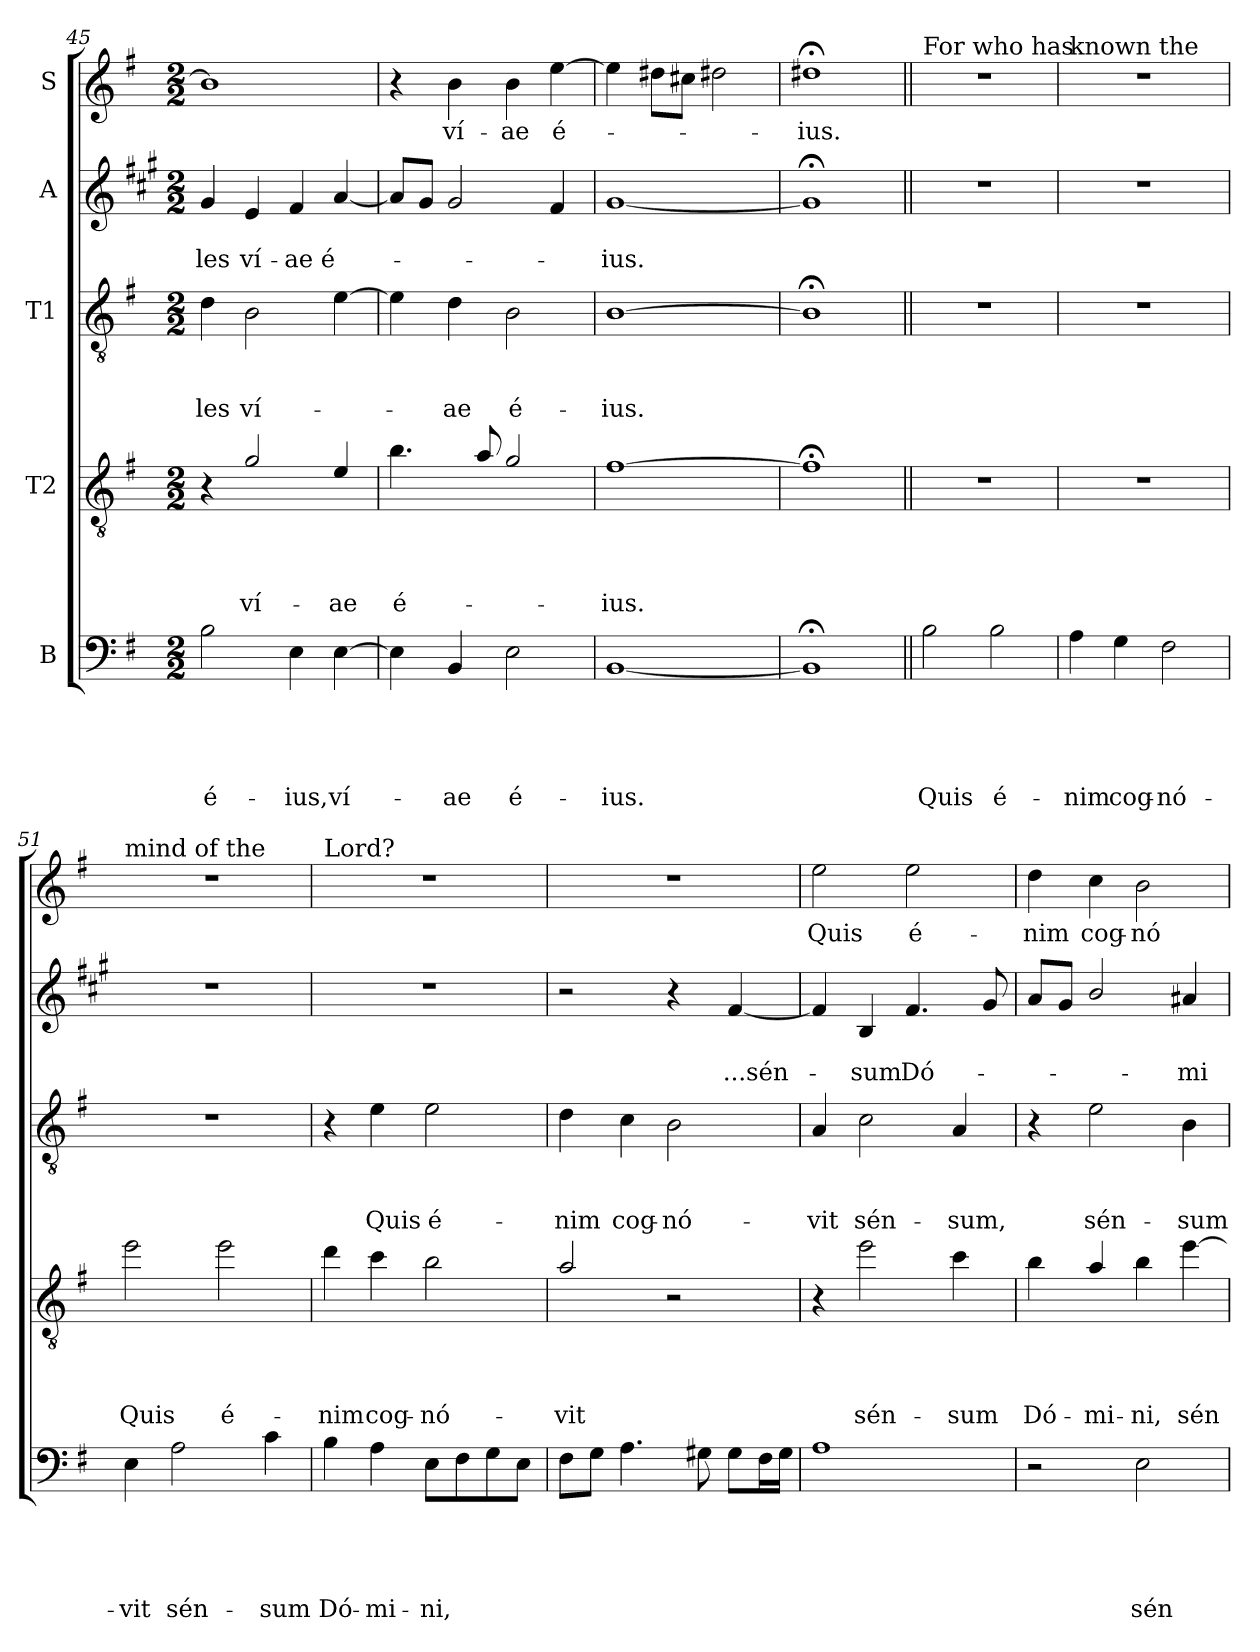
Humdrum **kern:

**kern	**text	**text	**text	**text	**text	**kern	**text	**text	**text	**text	**kern	**text	**text	**text	**kern	**text	**text	**kern	**text
*part5	*part5	*part5	*part5	*part5	*part5	*part4	*part4	*part4	*part4	*part4	*part3	*part3	*part3	*part3	*part2	*part2	*part2	*part1	*part1
*staff5	*staff5	*staff5	*staff5	*staff5	*staff5	*staff4	*staff4	*staff4	*staff4	*staff4	*staff3	*staff3	*staff3	*staff3	*staff2	*staff2	*staff2	*staff1	*staff1
*I"B	*	*	*	*	*	*I"T2	*	*	*	*	*I"T1	*	*	*	*I"A	*	*	*I"S	*
*clefF4	*	*	*	*	*	*clefGv2	*	*	*	*	*clefGv2	*	*	*	*clefG2	*	*	*clefG2	*
*	*	*	*	*	*	*ITrd8c14	*	*	*	*	*	*	*	*	*ITrd1c2	*	*	*	*
*k[f#]	*	*	*	*	*	*k[f#]	*	*	*	*	*k[f#]	*	*	*	*k[f#]	*	*	*k[f#]	*
*G:	*	*	*	*	*	*G:	*	*	*	*	*G:	*	*	*	*G:	*	*	*G:	*
*M2/2	*	*	*	*	*	*M2/2	*	*	*	*	*M2/2	*	*	*	*M2/2	*	*	*M2/2	*
=45	=45	=45	=45	=45	=45	=45	=45	=45	=45	=45	=45	=45	=45	=45	=45	=45	=45	=45	=45
!	!	!	!	!	!LO:LY:b	!	!	!	!	!	!	!	!	!LO:LY:b	!	!	!LO:LY:b	!	!
2B\	.	.	.	.	é-	4r	.	.	.	.	4d\	.	.	-les	4f#/	.	-les	1b]	.
!	!	!	!	!	!	!	!	!	!	!LO:LY:b	!	!	!	!LO:LY:b	!	!	!LO:LY:b	!	!
.	.	.	.	.	.	2G/	.	.	.	ví-	2B\	.	.	ví-	4d/	.	ví-	.	.
!	!	!	!	!	!LO:LY:b	!	!	!	!	!	!	!	!	!	!	!	!LO:LY:b	!	!
4E\	.	.	.	.	-ius,	.	.	.	.	.	.	.	.	.	4e/	.	-ae	.	.
!	!	!	!	!	!LO:LY:b	!	!	!	!	!LO:LY:b	!	!	!	!	!	!	!LO:LY:b	!	!
[4E\	.	.	.	.	ví-	4E/	.	.	.	-ae	[4e\	.	.	.	[4g/	.	é-	.	.
=46	=46	=46	=46	=46	=46	=46	=46	=46	=46	=46	=46	=46	=46	=46	=46	=46	=46	=46	=46
!	!	!	!	!	!	!	!	!	!	!LO:LY:b	!	!	!	!	!	!	!	!	!
4E\]	.	.	.	.	.	4.B\	.	.	.	é-	4e\]	.	.	.	8g/L]	.	.	4r	.
.	.	.	.	.	.	.	.	.	.	.	.	.	.	.	8f#/J	.	.	.	.
!	!	!	!	!	!LO:LY:b	!	!	!	!	!	!	!	!	!LO:LY:b	!	!	!	!	!LO:LY:b
4BB/	.	.	.	.	-ae	.	.	.	.	.	4d\	.	.	-ae	2f#/	.	.	4b\	ví-
.	.	.	.	.	.	8A/	.	.	.	.	.	.	.	.	.	.	.	.	.
!	!	!	!	!	!LO:LY:b	!	!	!	!	!	!	!	!	!LO:LY:b	!	!	!	!	!LO:LY:b
2E\	.	.	.	.	é-	2G/	.	.	.	.	2B\	.	.	é-	.	.	.	4b\	-ae
!	!	!	!	!	!	!	!	!	!	!	!	!	!	!	!	!	!	!	!LO:LY:b
.	.	.	.	.	.	.	.	.	.	.	.	.	.	.	4e/	.	.	[4ee\	é-
=47	=47	=47	=47	=47	=47	=47	=47	=47	=47	=47	=47	=47	=47	=47	=47	=47	=47	=47	=47
!	!	!	!	!	!LO:LY:b	!	!	!	!	!LO:LY:b	!	!	!	!LO:LY:b	!	!	!LO:LY:b	!	!
[1BB	.	.	.	.	-ius.	[1F#	.	.	.	-ius.	[1B	.	.	-ius.	[1f#	.	-ius.	4ee\]	.
.	.	.	.	.	.	.	.	.	.	.	.	.	.	.	.	.	.	8dd#X\L	.
.	.	.	.	.	.	.	.	.	.	.	.	.	.	.	.	.	.	8cc#\J	.
.	.	.	.	.	.	.	.	.	.	.	.	.	.	.	.	.	.	2dd#X\	.
!!LO:PB:g=z
=48	=48	=48	=48	=48	=48	=48	=48	=48	=48	=48	=48	=48	=48	=48	=48	=48	=48	=48	=48
!	!	!	!	!	!	!	!	!	!	!	!	!	!	!	!	!	!	!	!LO:LY:b
1BB;]	.	.	.	.	.	1F#;]	.	.	.	.	1B;<]	.	.	.	1f#;]	.	.	1dd#;<	-ius.
=49||	=49||	=49||	=49||	=49||	=49||	=49||	=49||	=49||	=49||	=49||	=49||	=49||	=49||	=49||	=49||	=49||	=49||	=49||	=49||
!	!	!	!	!	!	!	!	!	!	!	!	!	!	!	!	!	!	!LO:TX:a:t=For who has	!
!	!	!	!	!	!LO:LY:b	!	!	!	!	!	!	!	!	!	!	!	!	!	!
2B\	.	.	.	.	Quis	1r	.	.	.	.	1r	.	.	.	1r	.	.	1r	.
!	!	!	!	!	!LO:LY:b	!	!	!	!	!	!	!	!	!	!	!	!	!	!
2B\	.	.	.	.	é-	.	.	.	.	.	.	.	.	.	.	.	.	.	.
=50	=50	=50	=50	=50	=50	=50	=50	=50	=50	=50	=50	=50	=50	=50	=50	=50	=50	=50	=50
!	!	!	!	!	!	!	!	!	!	!	!	!	!	!	!	!	!	!LO:TX:a:t=known the	!
!	!	!	!	!	!LO:LY:b	!	!	!	!	!	!	!	!	!	!	!	!	!	!
4A\	.	.	.	.	-nim	1r	.	.	.	.	1r	.	.	.	1r	.	.	1r	.
!	!	!	!	!	!LO:LY:b	!	!	!	!	!	!	!	!	!	!	!	!	!	!
4G\	.	.	.	.	cog-	.	.	.	.	.	.	.	.	.	.	.	.	.	.
!	!	!	!	!	!LO:LY:b	!	!	!	!	!	!	!	!	!	!	!	!	!	!
2F#\	.	.	.	.	-nó-	.	.	.	.	.	.	.	.	.	.	.	.	.	.
=51	=51	=51	=51	=51	=51	=51	=51	=51	=51	=51	=51	=51	=51	=51	=51	=51	=51	=51	=51
!	!	!	!	!	!	!	!	!	!	!	!	!	!	!	!	!	!	!LO:TX:a:t=mind of the	!
!	!	!	!	!	!LO:LY:b	!	!	!	!	!LO:LY:b	!	!	!	!	!	!	!	!	!
4E\	.	.	.	.	-vit	2e\	.	.	.	Quis	1r	.	.	.	1r	.	.	1r	.
!	!	!	!	!	!LO:LY:b	!	!	!	!	!	!	!	!	!	!	!	!	!	!
2A\	.	.	.	.	sén-	.	.	.	.	.	.	.	.	.	.	.	.	.	.
!	!	!	!	!	!	!	!	!	!	!LO:LY:b	!	!	!	!	!	!	!	!	!
.	.	.	.	.	.	2e\	.	.	.	é-	.	.	.	.	.	.	.	.	.
!	!	!	!	!	!LO:LY:b	!	!	!	!	!	!	!	!	!	!	!	!	!	!
4c\	.	.	.	.	-sum	.	.	.	.	.	.	.	.	.	.	.	.	.	.
=52	=52	=52	=52	=52	=52	=52	=52	=52	=52	=52	=52	=52	=52	=52	=52	=52	=52	=52	=52
!	!	!	!	!	!	!	!	!	!	!	!	!	!	!	!	!	!	!LO:TX:a:t=Lord?	!
!	!	!	!	!	!LO:LY:b	!	!	!	!	!LO:LY:b	!	!	!	!	!	!	!	!	!
4B\	.	.	.	.	Dó-	4d\	.	.	.	-nim	4r	.	.	.	1r	.	.	1r	.
!	!	!	!	!	!LO:LY:b	!	!	!	!	!LO:LY:b	!	!	!	!LO:LY:b	!	!	!	!	!
4A\	.	.	.	.	-mi-	4c\	.	.	.	cog-	4e\	.	.	Quis	.	.	.	.	.
!	!	!	!	!	!LO:LY:b	!	!	!	!	!LO:LY:b	!	!	!	!LO:LY:b	!	!	!	!	!
8E\L	.	.	.	.	-ni,	2B\	.	.	.	-nó-	2e\	.	.	é-	.	.	.	.	.
8F#\	.	.	.	.	.	.	.	.	.	.	.	.	.	.	.	.	.	.	.
8G\	.	.	.	.	.	.	.	.	.	.	.	.	.	.	.	.	.	.	.
8E\J	.	.	.	.	.	.	.	.	.	.	.	.	.	.	.	.	.	.	.
=53	=53	=53	=53	=53	=53	=53	=53	=53	=53	=53	=53	=53	=53	=53	=53	=53	=53	=53	=53
!	!	!	!	!	!	!	!	!	!	!LO:LY:b	!	!	!	!LO:LY:b	!	!	!	!	!
8F#\L	.	.	.	.	.	2A/	.	.	.	-vit	4d\	.	.	-nim	2r	.	.	1r	.
8G\J	.	.	.	.	.	.	.	.	.	.	.	.	.	.	.	.	.	.	.
!	!	!	!	!	!	!	!	!	!	!	!	!	!	!LO:LY:b	!	!	!	!	!
4.A\	.	.	.	.	.	.	.	.	.	.	4c\	.	.	cog-	.	.	.	.	.
!	!	!	!	!	!	!	!	!	!	!	!	!	!	!LO:LY:b	!	!	!	!	!
.	.	.	.	.	.	2r	.	.	.	.	2B\	.	.	-nó-	4r	.	.	.	.
8G#\	.	.	.	.	.	.	.	.	.	.	.	.	.	.	.	.	.	.	.
!	!	!	!	!	!	!	!	!	!	!	!	!	!	!	!	!	!LO:LY:b	!	!
8G#\L	.	.	.	.	.	.	.	.	.	.	.	.	.	.	[4e/	.	...sén-	.	.
16F#\L	.	.	.	.	.	.	.	.	.	.	.	.	.	.	.	.	.	.	.
16G#\JJ	.	.	.	.	.	.	.	.	.	.	.	.	.	.	.	.	.	.	.
!!LO:LB:g=z
=54	=54	=54	=54	=54	=54	=54	=54	=54	=54	=54	=54	=54	=54	=54	=54	=54	=54	=54	=54
!	!	!	!	!	!	!	!	!	!	!	!	!	!	!LO:LY:b	!	!	!	!	!LO:LY:b
1A	.	.	.	.	.	4r	.	.	.	.	4A/	.	.	-vit	4e/]	.	.	2ee\	Quis
!	!	!	!	!	!	!	!	!	!	!LO:LY:b	!	!	!	!LO:LY:b	!	!	!LO:LY:b	!	!
.	.	.	.	.	.	2e\	.	.	.	sén-	2c\	.	.	sén-	4A/	.	-sum	.	.
!	!	!	!	!	!	!	!	!	!	!	!	!	!	!	!	!	!LO:LY:b	!	!LO:LY:b
.	.	.	.	.	.	.	.	.	.	.	.	.	.	.	4.e/	.	Dó-	2ee\	é-
!	!	!	!	!	!	!	!	!	!	!LO:LY:b	!	!	!	!LO:LY:b	!	!	!	!	!
.	.	.	.	.	.	4c\	.	.	.	-sum	4A/	.	.	-sum,	.	.	.	.	.
.	.	.	.	.	.	.	.	.	.	.	.	.	.	.	8f#/	.	.	.	.
=55	=55	=55	=55	=55	=55	=55	=55	=55	=55	=55	=55	=55	=55	=55	=55	=55	=55	=55	=55
!	!	!	!	!	!	!	!	!	!	!LO:LY:b	!	!	!	!	!	!	!	!	!LO:LY:b
2r	.	.	.	.	.	4B\	.	.	.	Dó-	4r	.	.	.	8g/L	.	.	4dd\	-nim
.	.	.	.	.	.	.	.	.	.	.	.	.	.	.	8f#/J	.	.	.	.
!	!	!	!	!	!	!	!	!	!	!LO:LY:b	!	!	!	!LO:LY:b	!	!	!	!	!LO:LY:b
.	.	.	.	.	.	4A/	.	.	.	-mi-	2e\	.	.	sén-	2a/	.	.	4cc\	cog-
!	!	!	!	!	!LO:LY:b	!	!	!	!	!LO:LY:b	!	!	!	!	!	!	!	!	!LO:LY:b
2E\	.	.	.	.	sén-	4B\	.	.	.	-ni,	.	.	.	.	.	.	.	2b\	-nó-
!	!	!	!	!	!	!	!	!	!	!LO:LY:b	!	!	!	!LO:LY:b	!	!	!LO:LY:b	!	!
.	.	.	.	.	.	[4e\	.	.	.	sén-	4B\	.	.	-sum	4g#/	.	-mi-	.	.
=	=	=	=	=	=	=	=	=	=	=	=	=	=	=	=	=	=	=	=
*-	*-	*-	*-	*-	*-	*-	*-	*-	*-	*-	*-	*-	*-	*-	*-	*-	*-	*-	*-
